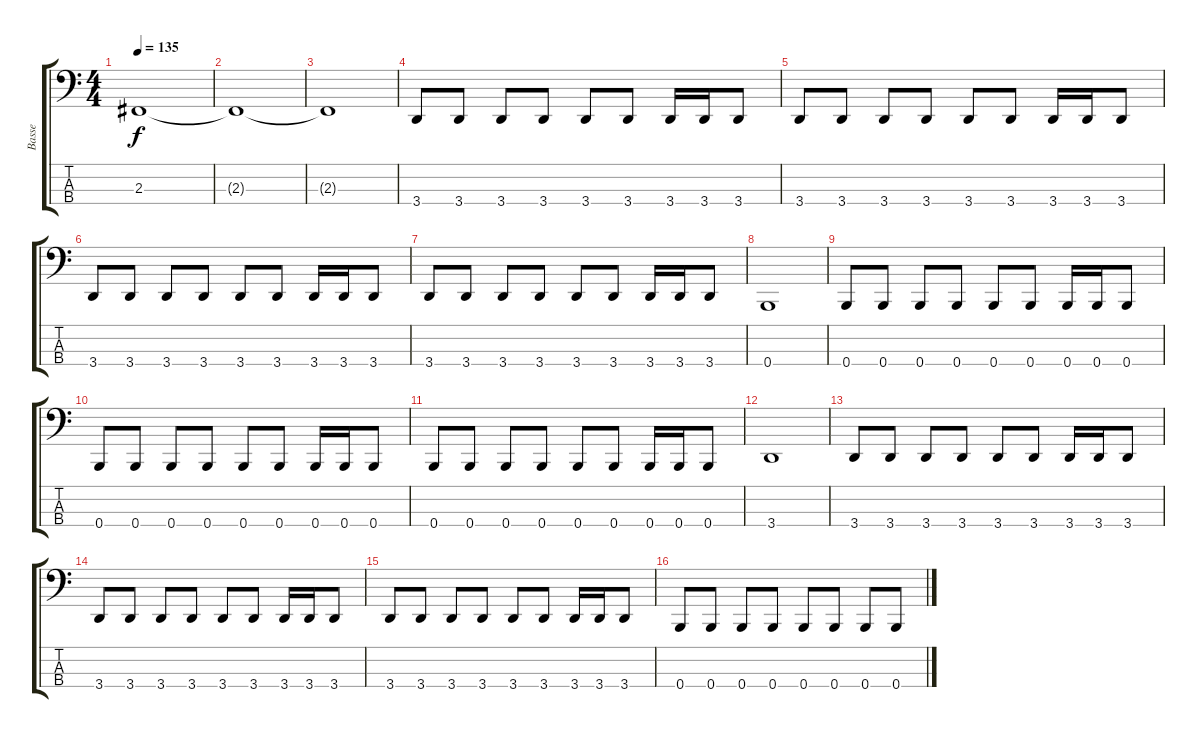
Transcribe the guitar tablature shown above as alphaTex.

\track ("Basse" "Basse") {instrument electricbassfinger}
\staff {score tabs}
\tuning (D2 A1 E1 B0) {hide}
\ts (4 4)
\tempo 135
\clef f4
\ks c
2.3{t}.1{dy f} |
2.3{t}.1 |
2.3{t}.1 |
3.4.8 3.4.8 3.4.8 3.4.8 3.4.8 3.4.8 3.4.16 3.4.16 3.4.8 |
3.4.8 3.4.8 3.4.8 3.4.8 3.4.8 3.4.8 3.4.16 3.4.16 3.4.8 |
3.4.8 3.4.8 3.4.8 3.4.8 3.4.8 3.4.8 3.4.16 3.4.16 3.4.8 |
3.4.8 3.4.8 3.4.8 3.4.8 3.4.8 3.4.8 3.4.16 3.4.16 3.4.8 |
0.4.1 |
0.4.8 0.4.8 0.4.8 0.4.8 0.4.8 0.4.8 0.4.16 0.4.16 0.4.8 |
0.4.8 0.4.8 0.4.8 0.4.8 0.4.8 0.4.8 0.4.16 0.4.16 0.4.8 |
0.4.8 0.4.8 0.4.8 0.4.8 0.4.8 0.4.8 0.4.16 0.4.16 0.4.8 |
3.4.1 |
3.4.8 3.4.8 3.4.8 3.4.8 3.4.8 3.4.8 3.4.16 3.4.16 3.4.8 |
3.4.8 3.4.8 3.4.8 3.4.8 3.4.8 3.4.8 3.4.16 3.4.16 3.4.8 |
3.4.8 3.4.8 3.4.8 3.4.8 3.4.8 3.4.8 3.4.16 3.4.16 3.4.8 |
0.4.8 0.4.8 0.4.8 0.4.8 0.4.8 0.4.8 0.4.8 0.4.8
